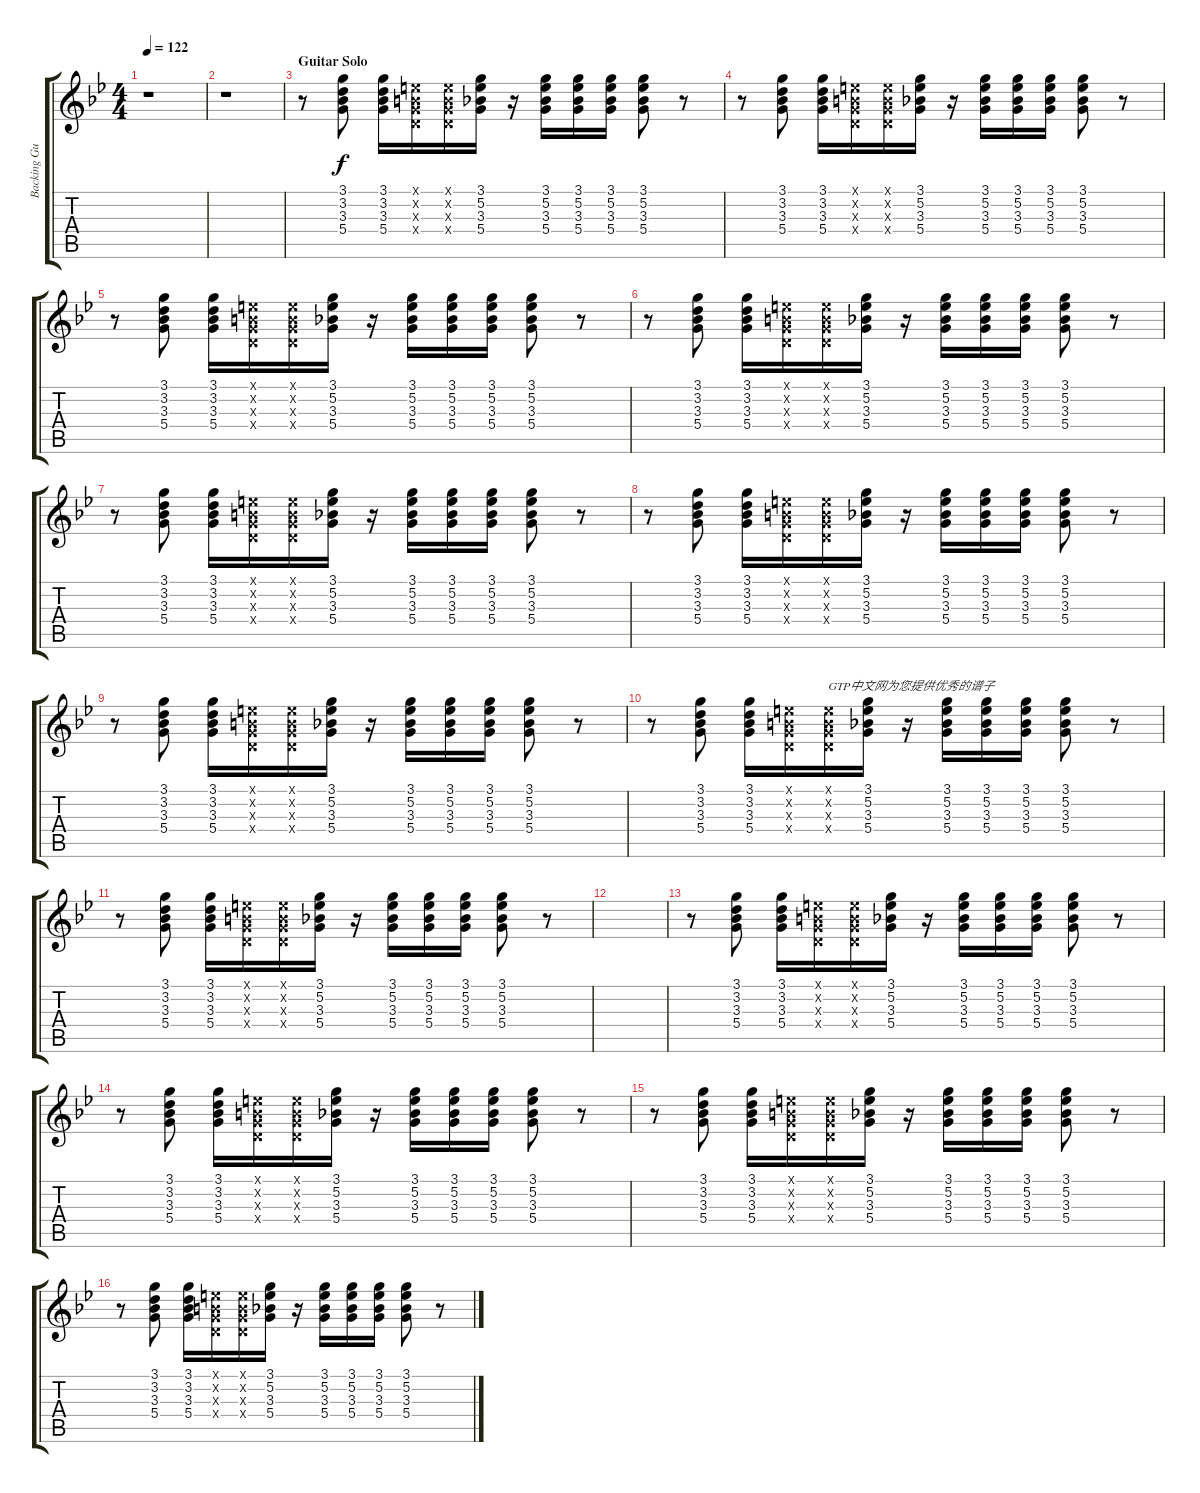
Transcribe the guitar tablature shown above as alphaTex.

\track ("Backing Guitar [Solo]" "Backing Gu") {instrument distortionguitar}
\staff {score tabs}
\tuning (E4 B3 G3 D3 A2 E2) {hide}
\ts (4 4)
\tempo 122
\clef g2
\ks bb
r.1{dy f} |
r.1 |
\section ("" "Guitar Solo")
r.8 (3.1 3.2 3.3 5.4).8 (3.1 3.2 3.3 5.4).16 (0.1{x} 0.2{x} 0.3{x} 0.4{x}).16 (0.1{x} 0.2{x} 0.3{x} 0.4{x}).16 (3.1 5.2 3.3 5.4).16 r.16 (3.1 5.2 3.3 5.4).16 (3.1 5.2 3.3 5.4).16 (3.1 5.2 3.3 5.4).16 (3.1 5.2 3.3 5.4).8 r.8 |
r.8 (3.1 3.2 3.3 5.4).8 (3.1 3.2 3.3 5.4).16 (0.1{x} 0.2{x} 0.3{x} 0.4{x}).16 (0.1{x} 0.2{x} 0.3{x} 0.4{x}).16 (3.1 5.2 3.3 5.4).16 r.16 (3.1 5.2 3.3 5.4).16 (3.1 5.2 3.3 5.4).16 (3.1 5.2 3.3 5.4).16 (3.1 5.2 3.3 5.4).8 r.8 |
r.8 (3.1 3.2 3.3 5.4).8 (3.1 3.2 3.3 5.4).16 (0.1{x} 0.2{x} 0.3{x} 0.4{x}).16 (0.1{x} 0.2{x} 0.3{x} 0.4{x}).16 (3.1 5.2 3.3 5.4).16 r.16 (3.1 5.2 3.3 5.4).16 (3.1 5.2 3.3 5.4).16 (3.1 5.2 3.3 5.4).16 (3.1 5.2 3.3 5.4).8 r.8 |
r.8 (3.1 3.2 3.3 5.4).8 (3.1 3.2 3.3 5.4).16 (0.1{x} 0.2{x} 0.3{x} 0.4{x}).16 (0.1{x} 0.2{x} 0.3{x} 0.4{x}).16 (3.1 5.2 3.3 5.4).16 r.16 (3.1 5.2 3.3 5.4).16 (3.1 5.2 3.3 5.4).16 (3.1 5.2 3.3 5.4).16 (3.1 5.2 3.3 5.4).8 r.8 |
r.8 (3.1 3.2 3.3 5.4).8 (3.1 3.2 3.3 5.4).16 (0.1{x} 0.2{x} 0.3{x} 0.4{x}).16 (0.1{x} 0.2{x} 0.3{x} 0.4{x}).16 (3.1 5.2 3.3 5.4).16 r.16 (3.1 5.2 3.3 5.4).16 (3.1 5.2 3.3 5.4).16 (3.1 5.2 3.3 5.4).16 (3.1 5.2 3.3 5.4).8 r.8 |
r.8 (3.1 3.2 3.3 5.4).8 (3.1 3.2 3.3 5.4).16 (0.1{x} 0.2{x} 0.3{x} 0.4{x}).16 (0.1{x} 0.2{x} 0.3{x} 0.4{x}).16 (3.1 5.2 3.3 5.4).16 r.16 (3.1 5.2 3.3 5.4).16 (3.1 5.2 3.3 5.4).16 (3.1 5.2 3.3 5.4).16 (3.1 5.2 3.3 5.4).8 r.8 |
r.8 (3.1 3.2 3.3 5.4).8 (3.1 3.2 3.3 5.4).16 (0.1{x} 0.2{x} 0.3{x} 0.4{x}).16 (0.1{x} 0.2{x} 0.3{x} 0.4{x}).16 (3.1 5.2 3.3 5.4).16 r.16 (3.1 5.2 3.3 5.4).16 (3.1 5.2 3.3 5.4).16 (3.1 5.2 3.3 5.4).16 (3.1 5.2 3.3 5.4).8 r.8 |
r.8 (3.1 3.2 3.3 5.4).8 (3.1 3.2 3.3 5.4).16 (0.1{x} 0.2{x} 0.3{x} 0.4{x}).16 (0.1{x} 0.2{x} 0.3{x} 0.4{x}).16{txt "GTP中文网为您提供优秀的谱子"} (3.1 5.2 3.3 5.4).16 r.16 (3.1 5.2 3.3 5.4).16 (3.1 5.2 3.3 5.4).16 (3.1 5.2 3.3 5.4).16 (3.1 5.2 3.3 5.4).8 r.8 |
r.8 (3.1 3.2 3.3 5.4).8 (3.1 3.2 3.3 5.4).16 (0.1{x} 0.2{x} 0.3{x} 0.4{x}).16 (0.1{x} 0.2{x} 0.3{x} 0.4{x}).16 (3.1 5.2 3.3 5.4).16 r.16 (3.1 5.2 3.3 5.4).16 (3.1 5.2 3.3 5.4).16 (3.1 5.2 3.3 5.4).16 (3.1 5.2 3.3 5.4).8 r.8 |
|
r.8 (3.1 3.2 3.3 5.4).8 (3.1 3.2 3.3 5.4).16 (0.1{x} 0.2{x} 0.3{x} 0.4{x}).16 (0.1{x} 0.2{x} 0.3{x} 0.4{x}).16 (3.1 5.2 3.3 5.4).16 r.16 (3.1 5.2 3.3 5.4).16 (3.1 5.2 3.3 5.4).16 (3.1 5.2 3.3 5.4).16 (3.1 5.2 3.3 5.4).8 r.8 |
r.8 (3.1 3.2 3.3 5.4).8 (3.1 3.2 3.3 5.4).16 (0.1{x} 0.2{x} 0.3{x} 0.4{x}).16 (0.1{x} 0.2{x} 0.3{x} 0.4{x}).16 (3.1 5.2 3.3 5.4).16 r.16 (3.1 5.2 3.3 5.4).16 (3.1 5.2 3.3 5.4).16 (3.1 5.2 3.3 5.4).16 (3.1 5.2 3.3 5.4).8 r.8 |
r.8 (3.1 3.2 3.3 5.4).8 (3.1 3.2 3.3 5.4).16 (0.1{x} 0.2{x} 0.3{x} 0.4{x}).16 (0.1{x} 0.2{x} 0.3{x} 0.4{x}).16 (3.1 5.2 3.3 5.4).16 r.16 (3.1 5.2 3.3 5.4).16 (3.1 5.2 3.3 5.4).16 (3.1 5.2 3.3 5.4).16 (3.1 5.2 3.3 5.4).8 r.8 |
r.8 (3.1 3.2 3.3 5.4).8 (3.1 3.2 3.3 5.4).16 (0.1{x} 0.2{x} 0.3{x} 0.4{x}).16 (0.1{x} 0.2{x} 0.3{x} 0.4{x}).16 (3.1 5.2 3.3 5.4).16 r.16 (3.1 5.2 3.3 5.4).16 (3.1 5.2 3.3 5.4).16 (3.1 5.2 3.3 5.4).16 (3.1 5.2 3.3 5.4).8 r.8
